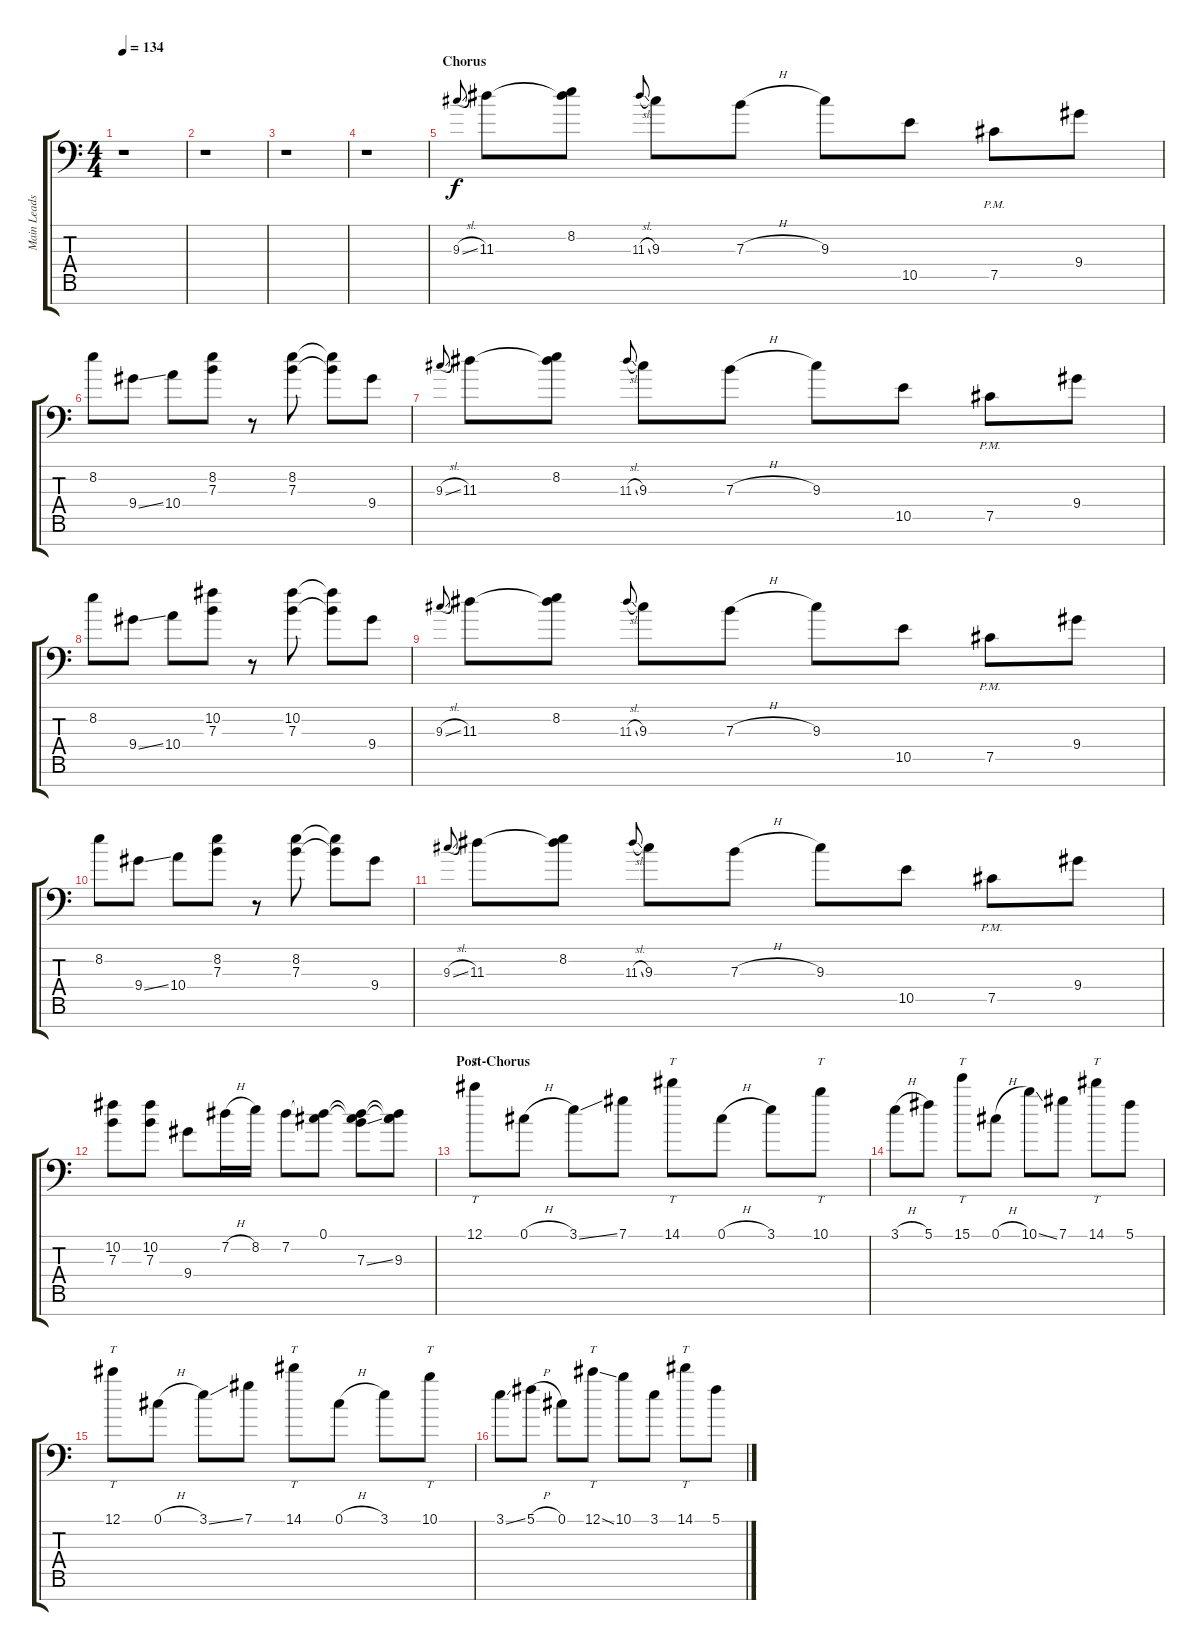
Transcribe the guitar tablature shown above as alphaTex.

\track ("Main Leads" "Main Leads") {instrument distortionguitar}
\staff {score tabs}
\tuning (Db4 Ab3 E3 B2 Gb2 Db2 Gb1) {hide}
\ts (4 4)
\tempo 134
\clef f4
\ks c
r.1{dy f} |
r.1 |
r.1 |
r.1 |
\section ("" "Chorus")
9.3{sl}.8{gr onbeat} 11.3.8 (8.2 11.3{t}).8 11.3{sl}.8{gr onbeat} 9.3.8 7.3{h}.8 9.3.8 10.5.8 7.5{pm}.8 9.4.8 |
8.2.8 9.4{ss}.8 10.4.8 (8.2 7.3).8 r.8 (8.2 7.3).8 (8.2{t} 7.3{t}).8 9.4.8 |
9.3{sl}.8{gr onbeat} 11.3.8 (8.2 11.3{t}).8 11.3{sl}.8{gr onbeat} 9.3.8 7.3{h}.8 9.3.8 10.5.8 7.5{pm}.8 9.4.8 |
8.2.8 9.4{ss}.8 10.4.8 (10.2 7.3).8 r.8 (10.2 7.3).8 (10.2{t} 7.3{t}).8 9.4.8 |
9.3{sl}.8{gr onbeat} 11.3.8 (8.2 11.3{t}).8 11.3{sl}.8{gr onbeat} 9.3.8 7.3{h}.8 9.3.8 10.5.8 7.5{pm}.8 9.4.8 |
8.2.8 9.4{ss}.8 10.4.8 (8.2 7.3).8 r.8 (8.2 7.3).8 (8.2{t} 7.3{t}).8 9.4.8 |
9.3{sl}.8{gr onbeat} 11.3.8 (8.2 11.3{t}).8 11.3{sl}.8{gr onbeat} 9.3.8 7.3{h}.8 9.3.8 10.5.8 7.5{pm}.8 9.4.8 |
(10.2 7.3).8 (10.2 7.3).8 9.4.8 7.2{h}.16 8.2.16 7.2.8 (0.1 7.2{t}).8 (0.1{t} 7.2{t} 7.3{ss}).8 (0.1{t} 7.2{t} 9.3).8 |
\section ("" "Post-Chorus")
12.1.8{tt} 0.1{h}.8 3.1{ss}.8 7.1.8 14.1.8{tt} 0.1{h}.8 3.1.8 10.1.8{tt} |
3.1{h}.8 5.1.8 15.1.8{tt} 0.1{h}.8 10.1{ss}.8 7.1.8 14.1.8{tt} 5.1.8 |
12.1.8{tt} 0.1{h}.8 3.1{ss}.8 7.1.8 14.1.8{tt} 0.1{h}.8 3.1.8 10.1.8{tt} |
3.1{ss}.8 5.1{h}.8 0.1.8 12.1{ss}.8{tt} 10.1.8 3.1.8 14.1.8{tt} 5.1.8
